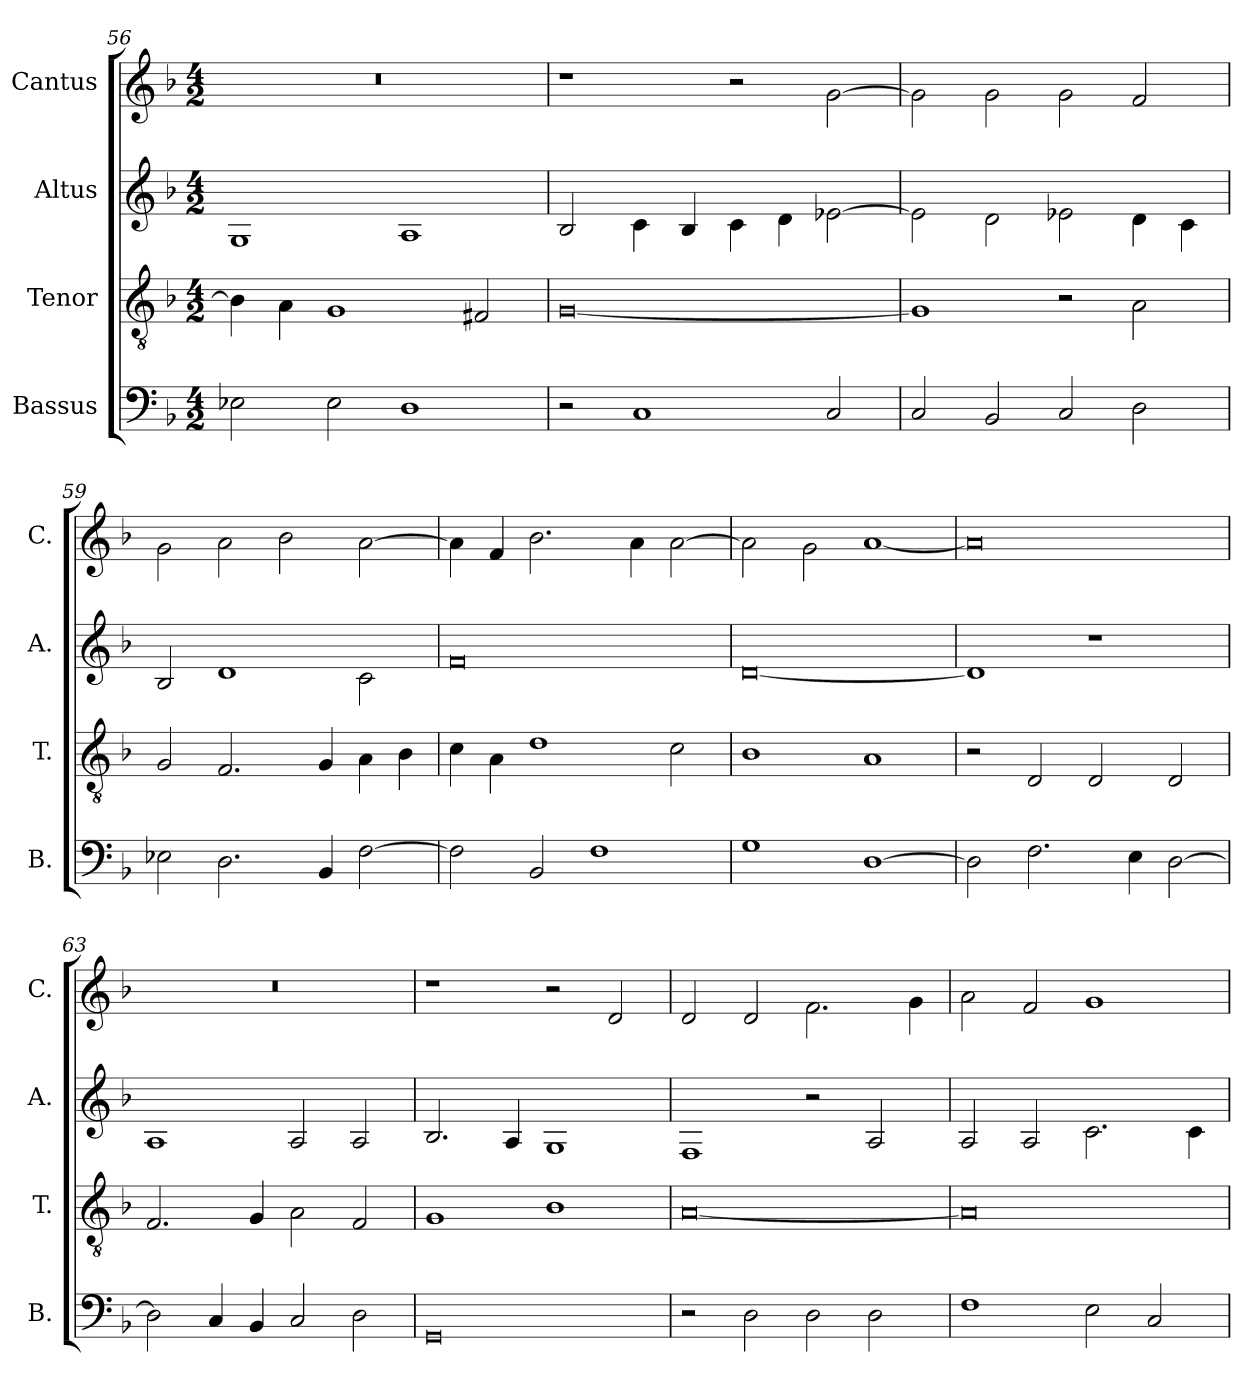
**kern	**kern	**kern	**kern
*part4	*part3	*part2	*part1
*staff4	*staff3	*staff2	*staff1
*I"Bassus	*I"Tenor	*I"Altus	*I"Cantus
*I'B.	*I'T.	*I'A.	*I'C.
*clefF4	*clefGv2	*clefG2	*clefG2
*k[b-]	*k[b-]	*k[b-]	*k[b-]
*M4/2	*M4/2	*M4/2	*M4/2
=56	=56	=56	=56
2E-X\	4B-\]	1G	0r
.	4A\	.	.
2E-\	1G	.	.
1D	.	1A	.
.	2F#X/	.	.
=57	=57	=57	=57
2r	[0G	2B-/	1r
1C	.	4c\	.
.	.	4B-/	.
.	.	4c\	2r
.	.	4d\	.
2C/	.	[2e-X\	[2g\
=58	=58	=58	=58
2C/	1G]	2e-\]	2g\]
2BB-/	.	2d\	2g\
2C/	2r	2e-X\	2g\
2D\	2A\	4d\	2f/
.	.	4c\	.
!!LO:LB:g=z
=59	=59	=59	=59
2E-X\	2G/	2B-/	2g\
2.D\	2.F/	1d	2a\
.	.	.	2b-\
4BB-/	4G/	.	.
[2F\	4A\	2c\	[2a\
.	4B-\	.	.
=60	=60	=60	=60
2F\]	4c\	0f	4a\]
.	4A\	.	4f/
2BB-/	1d	.	2.b-\
1F	.	.	.
.	.	.	4a\
.	2c\	.	[2a\
=61	=61	=61	=61
1G	1B-	[0d	2a\]
.	.	.	2g\
[1D	1A	.	[1a
=62	=62	=62	=62
2D\]	2r	1d]	0a]
2.F\	2D/	.	.
.	2D/	1r	.
4E\	.	.	.
[2D\	2D/	.	.
=63	=63	=63	=63
2D\]	2.F/	1A	0r
4C/	.	.	.
4BB-/	4G/	.	.
2C/	2A\	2A/	.
2D\	2F/	2A/	.
=64	=64	=64	=64
0GG	1G	2.B-/	1r
.	.	4A/	.
.	1B-	1G	2r
.	.	.	2d/
!!LO:LB:g=z
=65	=65	=65	=65
2r	[0A	1F	2d/
2D\	.	.	2d/
2D\	.	2r	2.f\
2D\	.	2A/	.
.	.	.	4g\
=66	=66	=66	=66
1F	0A]	2A/	2a\
.	.	2A/	2f/
2E\	.	2.c\	1g
2C/	.	.	.
.	.	4c\	.
=	=	=	=
*-	*-	*-	*-
